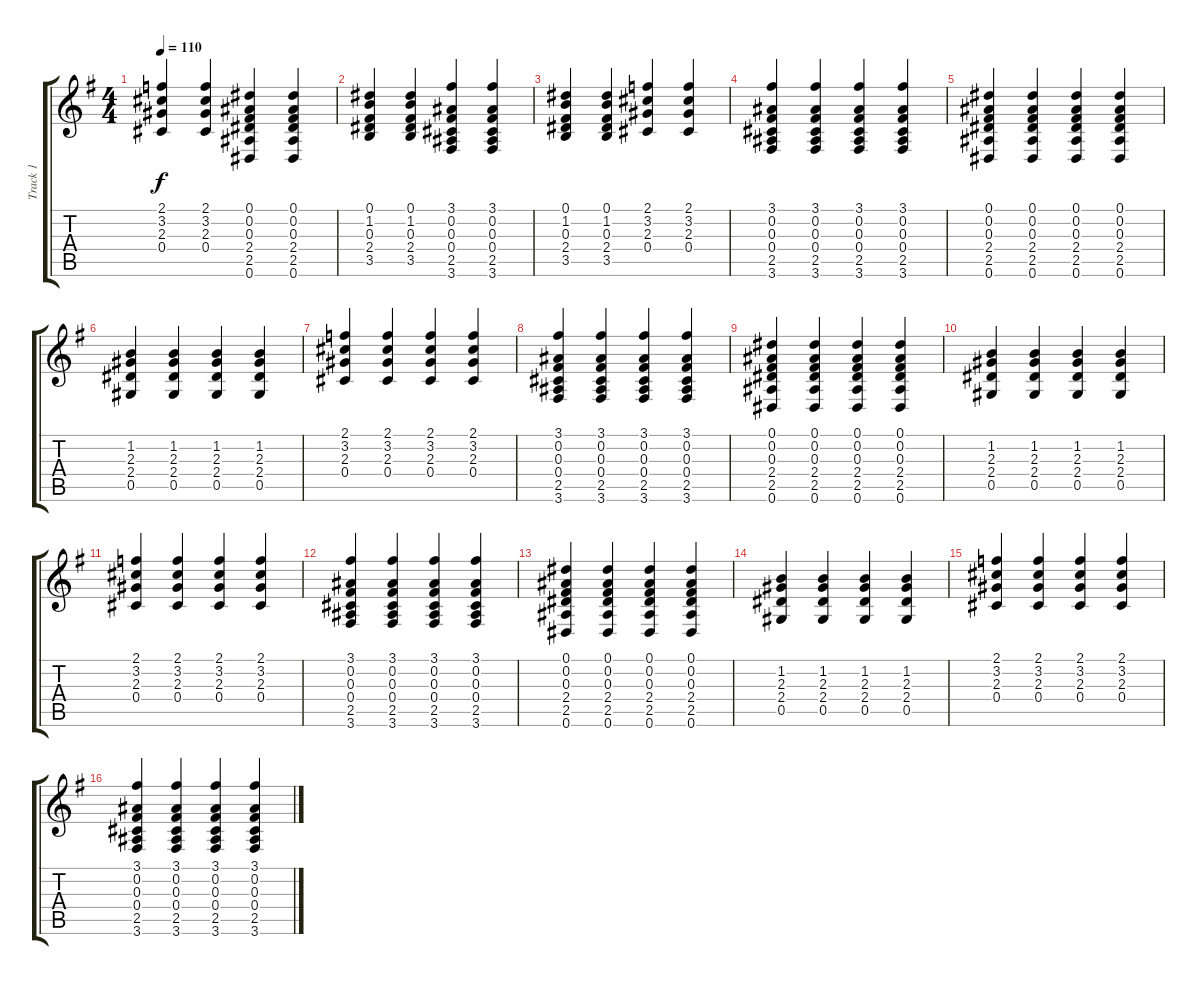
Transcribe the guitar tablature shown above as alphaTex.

\track ("Track 1" "Track 1") {instrument electricguitarjazz}
\staff {score tabs}
\tuning (Eb4 Bb3 Gb3 Db3 Ab2 Eb2) {hide}
\ts (4 4)
\tempo 110
\clef g2
\ks g
(2.1 3.2 2.3 0.4).4{dy f} (2.1 3.2 2.3 0.4).4 (0.1 0.2 0.3 2.4 2.5 0.6).4 (0.1 0.2 0.3 2.4 2.5 0.6).4 |
(0.1 1.2 0.3 2.4 3.5).4 (0.1 1.2 0.3 2.4 3.5).4 (3.1 0.2 0.3 0.4 2.5 3.6).4 (3.1 0.2 0.3 0.4 2.5 3.6).4 |
(0.1 1.2 0.3 2.4 3.5).4 (0.1 1.2 0.3 2.4 3.5).4 (2.1 3.2 2.3 0.4).4 (2.1 3.2 2.3 0.4).4 |
(3.1 0.2 0.3 0.4 2.5 3.6).4 (3.1 0.2 0.3 0.4 2.5 3.6).4 (3.1 0.2 0.3 0.4 2.5 3.6).4 (3.1 0.2 0.3 0.4 2.5 3.6).4 |
(0.1 0.2 0.3 2.4 2.5 0.6).4 (0.1 0.2 0.3 2.4 2.5 0.6).4 (0.1 0.2 0.3 2.4 2.5 0.6).4 (0.1 0.2 0.3 2.4 2.5 0.6).4 |
(1.2 2.3 2.4 0.5).4 (1.2 2.3 2.4 0.5).4 (1.2 2.3 2.4 0.5).4 (1.2 2.3 2.4 0.5).4 |
(2.1 3.2 2.3 0.4).4 (2.1 3.2 2.3 0.4).4 (2.1 3.2 2.3 0.4).4 (2.1 3.2 2.3 0.4).4 |
(3.1 0.2 0.3 0.4 2.5 3.6).4 (3.1 0.2 0.3 0.4 2.5 3.6).4 (3.1 0.2 0.3 0.4 2.5 3.6).4 (3.1 0.2 0.3 0.4 2.5 3.6).4 |
(0.1 0.2 0.3 2.4 2.5 0.6).4 (0.1 0.2 0.3 2.4 2.5 0.6).4 (0.1 0.2 0.3 2.4 2.5 0.6).4 (0.1 0.2 0.3 2.4 2.5 0.6).4 |
(1.2 2.3 2.4 0.5).4 (1.2 2.3 2.4 0.5).4 (1.2 2.3 2.4 0.5).4 (1.2 2.3 2.4 0.5).4 |
(2.1 3.2 2.3 0.4).4 (2.1 3.2 2.3 0.4).4 (2.1 3.2 2.3 0.4).4 (2.1 3.2 2.3 0.4).4 |
(3.1 0.2 0.3 0.4 2.5 3.6).4 (3.1 0.2 0.3 0.4 2.5 3.6).4 (3.1 0.2 0.3 0.4 2.5 3.6).4 (3.1 0.2 0.3 0.4 2.5 3.6).4 |
(0.1 0.2 0.3 2.4 2.5 0.6).4 (0.1 0.2 0.3 2.4 2.5 0.6).4 (0.1 0.2 0.3 2.4 2.5 0.6).4 (0.1 0.2 0.3 2.4 2.5 0.6).4 |
(1.2 2.3 2.4 0.5).4 (1.2 2.3 2.4 0.5).4 (1.2 2.3 2.4 0.5).4 (1.2 2.3 2.4 0.5).4 |
(2.1 3.2 2.3 0.4).4 (2.1 3.2 2.3 0.4).4 (2.1 3.2 2.3 0.4).4 (2.1 3.2 2.3 0.4).4 |
(3.1 0.2 0.3 0.4 2.5 3.6).4 (3.1 0.2 0.3 0.4 2.5 3.6).4 (3.1 0.2 0.3 0.4 2.5 3.6).4 (3.1 0.2 0.3 0.4 2.5 3.6).4
